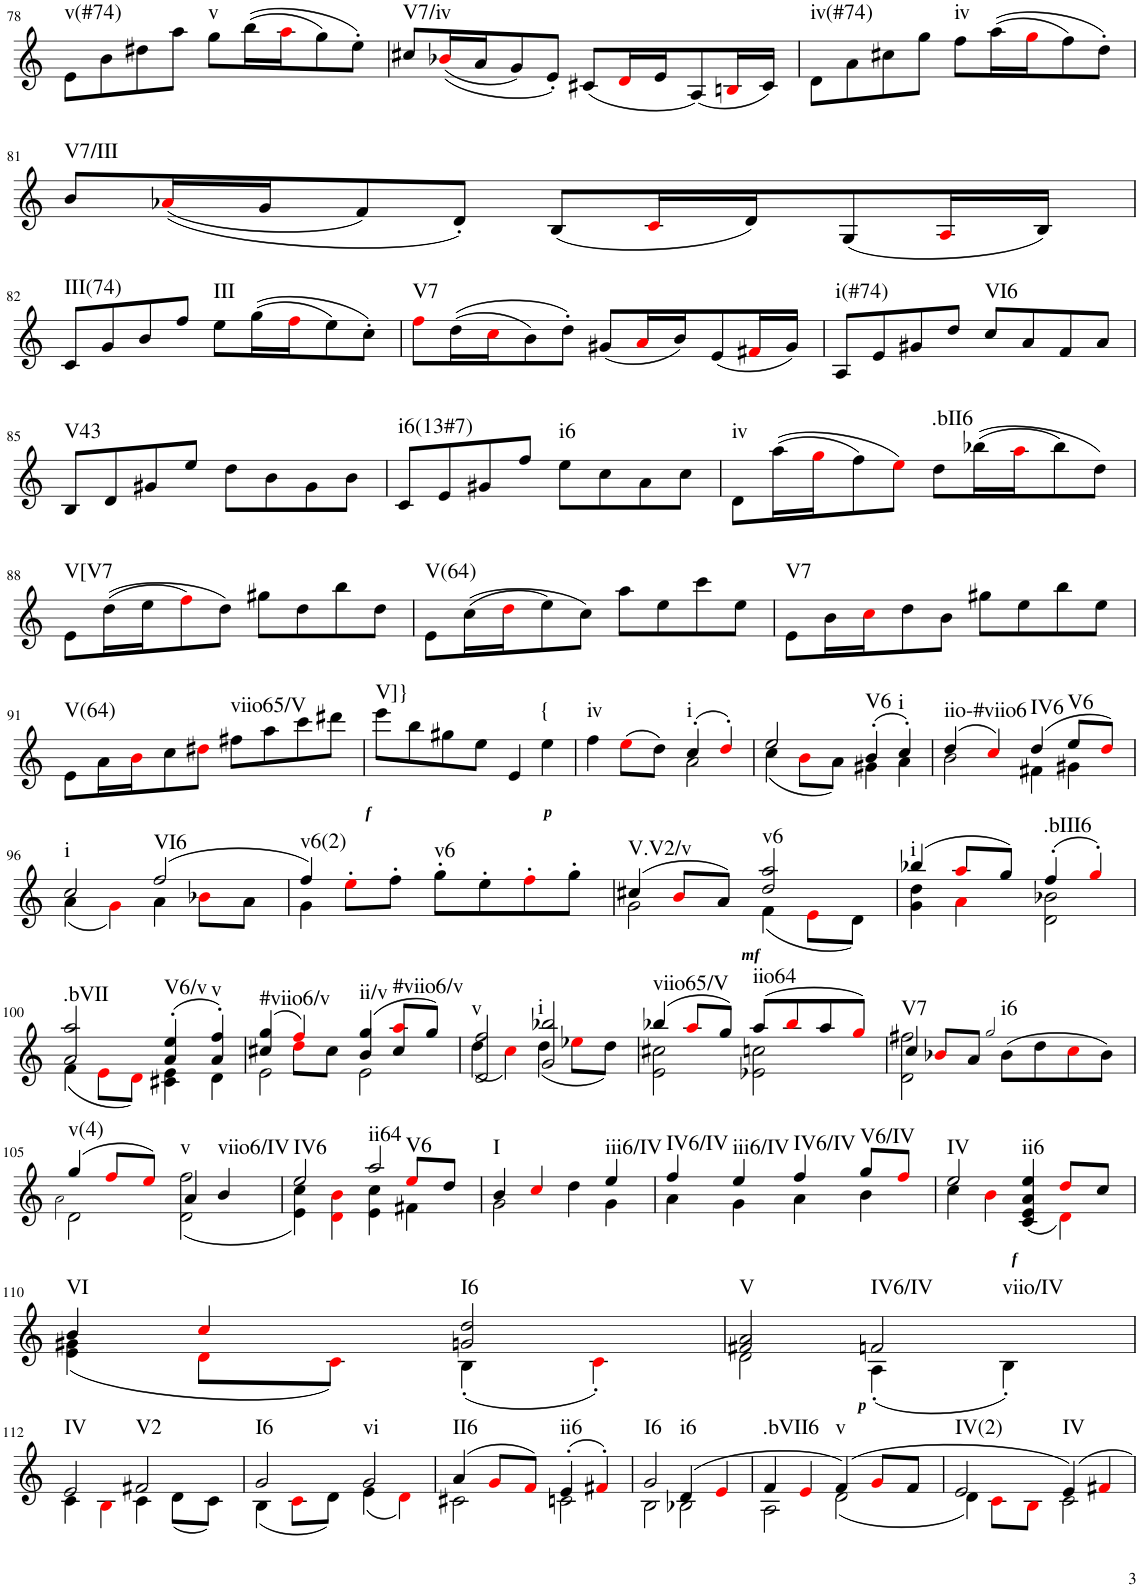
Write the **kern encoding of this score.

**kern	**harte
*part1	*part1
*staff1	*
*I"unbenannt	*
!!LO:PB:g=z
*clefG2	*
*k[]	*
*M2/2	*
=78	=78
!	!LO:H:kt=v(#74)
8e\L	N
8b\	.
8dd#X\	.
8aa\J	.
!	!LO:H:kt=v
8gg\L	N
((16bb\L	.
16aai\J	.
8gg\)	.
8ee'\J)	.
=79	=79
!	!LO:H:kt=V7/iv
8cc#X/L	N
((16b-Xi/L	.
16a/J	.
8g/)	.
8e'/J)	.
(8c#X/L	.
16di/L	.
16e/J	.
(8A/)	.
16Bni/L	.
16c#/JJ)	.
=80	=80
!	!LO:H:kt=iv(#74)
8d\L	N
8a\	.
8cc#X\	.
8gg\J	.
!	!LO:H:kt=iv
8ff\L	N
((16aa\L	.
16ggi\J	.
8ff\)	.
8dd'\J)	.
!!LO:LB:g=z
=81	=81
!	!LO:H:kt=V7/III
8b/L	N
((16a-Xi/L	.
16g/J	.
8f/)	.
8d'/J)	.
(8B/L	.
16ci/L	.
16d/J)	.
(8G/	.
16Ai/L	.
16B/JJ)	.
!!LO:LB:g=z
=82	=82
!	!LO:H:kt=III(74)
8c/L	N
8g/	.
8b/	.
8ff/J	.
!	!LO:H:kt=III
8ee\L	N
((16gg\L	.
16ffi\J	.
8ee\)	.
8cc'\J)	.
=83	=83
!	!LO:H:kt=V7
8ffi\L	N
((16dd\L	.
16cci\J	.
8b\)	.
8dd'\J)	.
(8g#X/L	.
16ai/L	.
16b/J)	.
(8e/	.
16f#Xi/L	.
16g#/JJ)	.
=84	=84
!	!LO:H:kt=i(#74)
8A/L	N
8e/	.
8g#X/	.
8dd/J	.
!	!LO:H:kt=VI6
8cc/L	N
8a/	.
8f/	.
8a/J	.
!!LO:LB:g=z
=85	=85
!	!LO:H:kt=V43
8B/L	N
8d/	.
8g#X/	.
8ee/J	.
8dd\L	.
8b\	.
8g#\	.
8b\J	.
=86	=86
!	!LO:H:kt=i6(13#7)
8c/L	N
8e/	.
8g#X/	.
8ff/J	.
!	!LO:H:kt=i6
8ee\L	N
8cc\	.
8a\	.
8cc\J	.
=87	=87
!	!LO:H:kt=iv
8d\L	N
((16aa\L	.
16ggi\J	.
8ff\)	.
8eei\J)	.
!	!LO:H:kt=.bII6
8dd\L	N
((16bb-X\L	.
16aai\J	.
8bb-\)	.
8dd\J)	.
!!LO:LB:g=z
=88	=88
!	!LO:H:kt=V[V7
8e\L	N
((16dd\L	.
16ee\J	.
8ffi\)	.
8dd\J)	.
8gg#X\L	.
8dd\	.
8bb\	.
8dd\J	.
=89	=89
!	!LO:H:kt=V(64)
8e\L	N
((16cc\L	.
16ddi\J	.
8ee\)	.
8cc\J)	.
8aa\L	.
8ee\	.
8ccc\	.
8ee\J	.
=90	=90
!	!LO:H:kt=V7
8e\L	N
16b\L	.
16cci\J	.
8dd\	.
8b\J	.
8gg#X\L	.
8ee\	.
8bb\	.
8ee\J	.
!!LO:LB:g=z
=91	=91
!	!LO:H:kt=V(64)
8e\L	N
16a\L	.
16bi\J	.
8cc\	.
8dd#Xi\J	.
!	!LO:H:kt=viio65/V
8ff#X\L	N
8aa\	.
8ccc\	.
8ddd#X\J	.
=92	=92
!LO:TX:b:Bi:t=f	!LO:H:kt=V]}
8eee\L	N
8bb\	.
8gg#X\	.
8ee\J	.
4e/	.
!LO:TX:b:Bi:t=p	!LO:H:kt={
4ee\	N
=93	=93
*^	*
!	!	!LO:H:kt=iv
4ff\	2ryy	N
(8eei\L	.	.
8dd\J)	.	.
!	!	!LO:H:kt=i
(4cc'/	2a\	N
4dd'i/)	.	.
=94	=94	=94
2ee/	(4cc\	.
.	8bi\L	.
.	8a\J)	.
!	!	!LO:H:kt=V6
(4b'/	4g#X\	N
!	!	!LO:H:kt=i
4cc'/)	4a\	N
=95	=95	=95
!	!	!LO:H:kt=iio-#viio6
(4dd/	2b\	N
4cci/)	.	.
!	!	!LO:H:kt=IV6
(4dd/	4f#X\	N
!	!	!LO:H:kt=V6
8ee/L	4g#X\	N
8ddi/J)	.	.
!!LO:LB:g=z	!!
=96	=96	=96
!	!	!LO:H:kt=i
2cc/	(4a\	N
.	4gi\)	.
!	!	!LO:H:kt=VI6
(2ff/	4a\	N
.	8b-Xi\L	.
.	8a\J	.
=97	=97	=97
!	!	!LO:H:kt=v6(2)
4ff/)	4g\	N
8ee'i\L	2.ryy	.
8ff'\J	.	.
!	!	!LO:H:kt=v6
8gg'\L	.	N
8ee'\	.	.
8ff'i\	.	.
8gg'\J	.	.
=98	=98	=98
!	!	!LO:H:kt=V.V2/v
(4cc#X/	2g\	N
8bi/L	.	.
8a/J)	.	.
!LO:TX:b:Bi:t=mf	!	!LO:H:kt=v6
2dd/ 2aa/	(4f\	N
.	8ei\L	.
.	8d\J)	.
=99	=99	=99
!	!	!LO:H:kt=i
(4bb-X/	4g\ 4dd\	N
8aai/L	4ai\	.
8gg/J)	.	.
!	!	!LO:H:kt=.bIII6
(4ff'/	2d\ 2b-X\	N
4gg'i/)	.	.
!!LO:LB:g=z	!!
=100	=100	=100
!	!	!LO:H:kt=.bVII
2a/ 2aa/	(4f\	N
.	8ei\L	.
.	8di\J)	.
!	!	!LO:H:kt=V6/v
(4a/' 4ee/'	4c#X\ 4e\	N
!	!	!LO:H:kt=v
4a/' 4ff/')	4d\	N
=101	=101	=101
*	*^	*
!	!	!	!LO:H:kt=#viio6/v
(4cc#X/ 4gg/	2e\	4ryy	N
4ffi/)	.	8ddi\L	.
.	.	8cc#\J	.
!	!	!	!LO:H:kt=ii/v
(4gg/	2e\	4b/	N
!	!	!	!LO:H:kt=#viio6/v
8aai/L	.	4cc#/	N
8gg/J)	.	.	.
*	*v	*v	*
=102	=102	=102
!	!	!LO:H:kt=v
2d/ 2ff/	(4dd\	N
.	4cci\)	.
!	!	!LO:H:kt=i
2g/ 2bb-X/	(4dd\	N
.	8ee-Xi\L	.
.	8dd\J)	.
=103	=103	=103
!	!	!LO:H:kt=viio65/V
(4bb-X/	2e\ 2cc#X\	N
8aai/L	.	.
8gg/J)	.	.
!	!	!LO:H:kt=iio64
(8aa/L	2e-X\ 2ccn\	N
8bb-i/	.	.
8aa/	.	.
8ggi/J)	.	.
=104	=104	=104
!	!	!LO:H:kt=V7
4cc/	2d\ 2ff#X\	N
8b-Xi/L	.	.
8a/J	.	.
2qgg/	.	.
!	!	!LO:H:kt=i6
(8b-\L	2ryy	N
8dd\	.	.
8cci\	.	.
8b-\J)	.	.
!!LO:LB:g=z	!!
=105	=105	=105
.	2qa\	.
!	!	!LO:H:kt=v(4)
(4gg/	2d\	N
8ffi/L	.	.
8eei/J)	.	.
!	!	!LO:H:kt=v
4a/	(2d\ 2ff\	N
!	!	!LO:H:kt=viio6/IV
4b/	.	N
=106	=106	=106
*	*^	*
!	!	!	!LO:H:kt=IV6
2ee/	4e\ 4cc\)	2.ryy	N
.	4di\ 4bi\	.	.
!	!	!	!LO:H:n=1:kt=ii64
!	!	!	!LO:H:n=2:kt=V6
2aa/	4e\ 4cc\	.	N N
.	8eei/L	4f#X\	.
.	8dd/J	.	.
*	*v	*v	*
=107	=107	=107
!	!	!LO:H:kt=I
4b/	2g\	N
4cci/	.	.
4dd\	4ryy	.
!	!	!LO:H:kt=iii6/IV
4ee/	4g\	N
=108	=108	=108
!	!	!LO:H:kt=IV6/IV
4ff/	4a\	N
!	!	!LO:H:kt=iii6/IV
4ee/	4g\	N
!	!	!LO:H:kt=IV6/IV
4ff/	4a\	N
!	!	!LO:H:kt=V6/IV
8gg/L	4b\	N
8ffi/J	.	.
=109	=109	=109
!	!	!LO:H:kt=IV
2ee/	4cc\	N
.	4bi\	.
!LO:TX:b:Bi:t=f	!	!LO:H:kt=ii6
4a/ 4ee/	(4c/ 4e/	N
8ddi/L	4di\)	.
8cc/J	.	.
!!LO:LB:g=z	!!
=110	=110	=110
!	!	!LO:H:kt=VI
4b/	(4e\ 4g#X\	N
4cci/	8di\L	.
.	8ci\J)	.
!	!	!LO:H:kt=I6
2gn/ 2dd/	(4B'\	N
.	4c'i\)	.
=111	=111	=111
!	!	!LO:H:kt=V
2f#X/ 2a/	2d\	N
!LO:TX:b:Bi:t=p	!	!LO:H:n=1:kt=IV6/IV
!	!	!LO:H:n=2:kt=viio/IV
2fn/	(4A'\	N N
.	4B'\)	.
!!LO:LB:g=z	!!
=112	=112	=112
!	!	!LO:H:kt=IV
2e/	4c\	N
.	4Bi\	.
!	!	!LO:H:kt=V2
2f#X/	4c\	N
.	(8d\L	.
.	8c\J)	.
=113	=113	=113
!	!	!LO:H:kt=I6
2g/	(4B\	N
.	8ci\L	.
.	8d\J)	.
!	!	!LO:H:kt=vi
2g/	(4e\	N
.	4di\)	.
=114	=114	=114
!	!	!LO:H:kt=II6
(4a/	2c#X\	N
8gi/L	.	.
8fi/J)	.	.
!	!	!LO:H:kt=ii6
(4e'/	2cn\	N
4f#X'i/)	.	.
=115	=115	=115
!	!	!LO:H:kt=I6
2g/	2B\	N
!	!	!LO:H:kt=i6
(4d/	2B-X\	N
4ei/	.	.
=116	=116	=116
!	!	!LO:H:kt=.bVII6
4f/	2A\	N
4ei/	.	.
!	!	!LO:H:kt=v
(4f/)	(2d\	N
8gi/L	.	.
8f/J	.	.
=117	=117	=117
!	!	!LO:H:kt=IV(2)
2e/	4d\)	N
.	8ci\L	.
.	8Bi\J	.
!	!	!LO:H:kt=IV
4e/)	2c\	N
4f#Xi/	.	.
*v	*v	*
=	=
*-	*-
